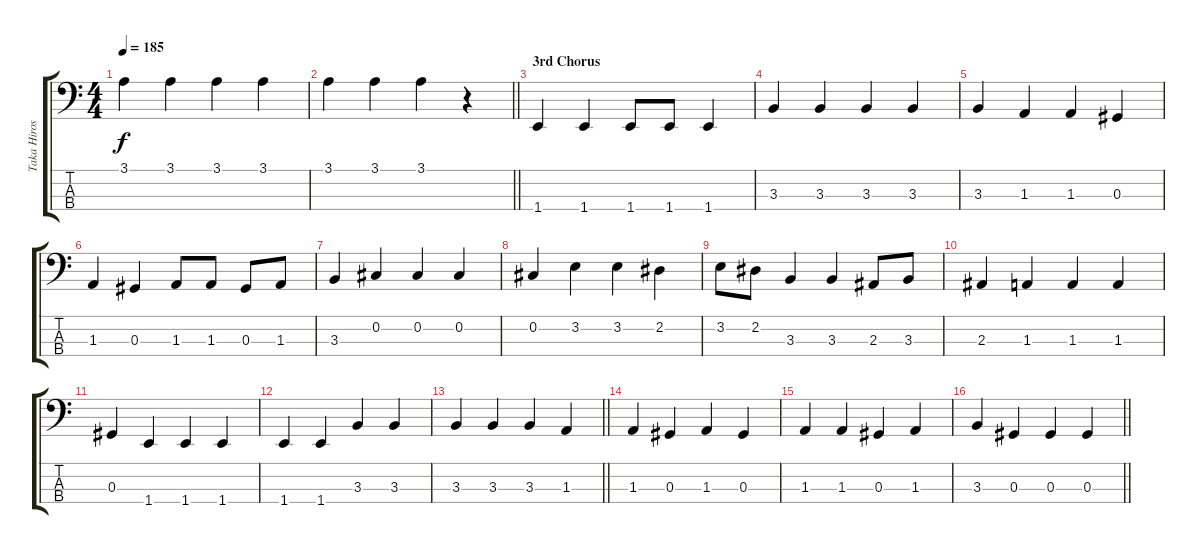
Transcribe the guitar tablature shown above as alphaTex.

\track ("Taka Hirose" "Taka Hiros") {instrument electricbassfinger}
\staff {score tabs}
\tuning (Gb2 Db2 Ab1 Eb1) {hide}
\ts (4 4)
\tempo 185
\clef f4
\ks c
3.1.4{dy f} 3.1.4 3.1.4 3.1.4 |
\barLineRight lightlight
3.1.4 3.1.4 3.1.4 r.4 |
\section ("" "3rd Chorus")
1.4.4 1.4.4 1.4.8 1.4.8 1.4.4 |
3.3.4 3.3.4 3.3.4 3.3.4 |
3.3.4 1.3.4 1.3.4 0.3.4 |
1.3.4 0.3.4 1.3.8 1.3.8 0.3.8 1.3.8 |
3.3.4 0.2.4 0.2.4 0.2.4 |
0.2.4 3.2.4 3.2.4 2.2.4 |
3.2.8 2.2.8 3.3.4 3.3.4 2.3.8 3.3.8 |
2.3.4 1.3.4 1.3.4 1.3.4 |
0.3.4 1.4.4 1.4.4 1.4.4 |
1.4.4 1.4.4 3.3.4 3.3.4 |
\barLineRight lightlight
3.3.4 3.3.4 3.3.4 1.3.4 |
1.3.4 0.3.4 1.3.4 0.3.4 |
1.3.4 1.3.4 0.3.4 1.3.4 |
\barLineRight lightlight
3.3.4 0.3.4 0.3.4 0.3.4
